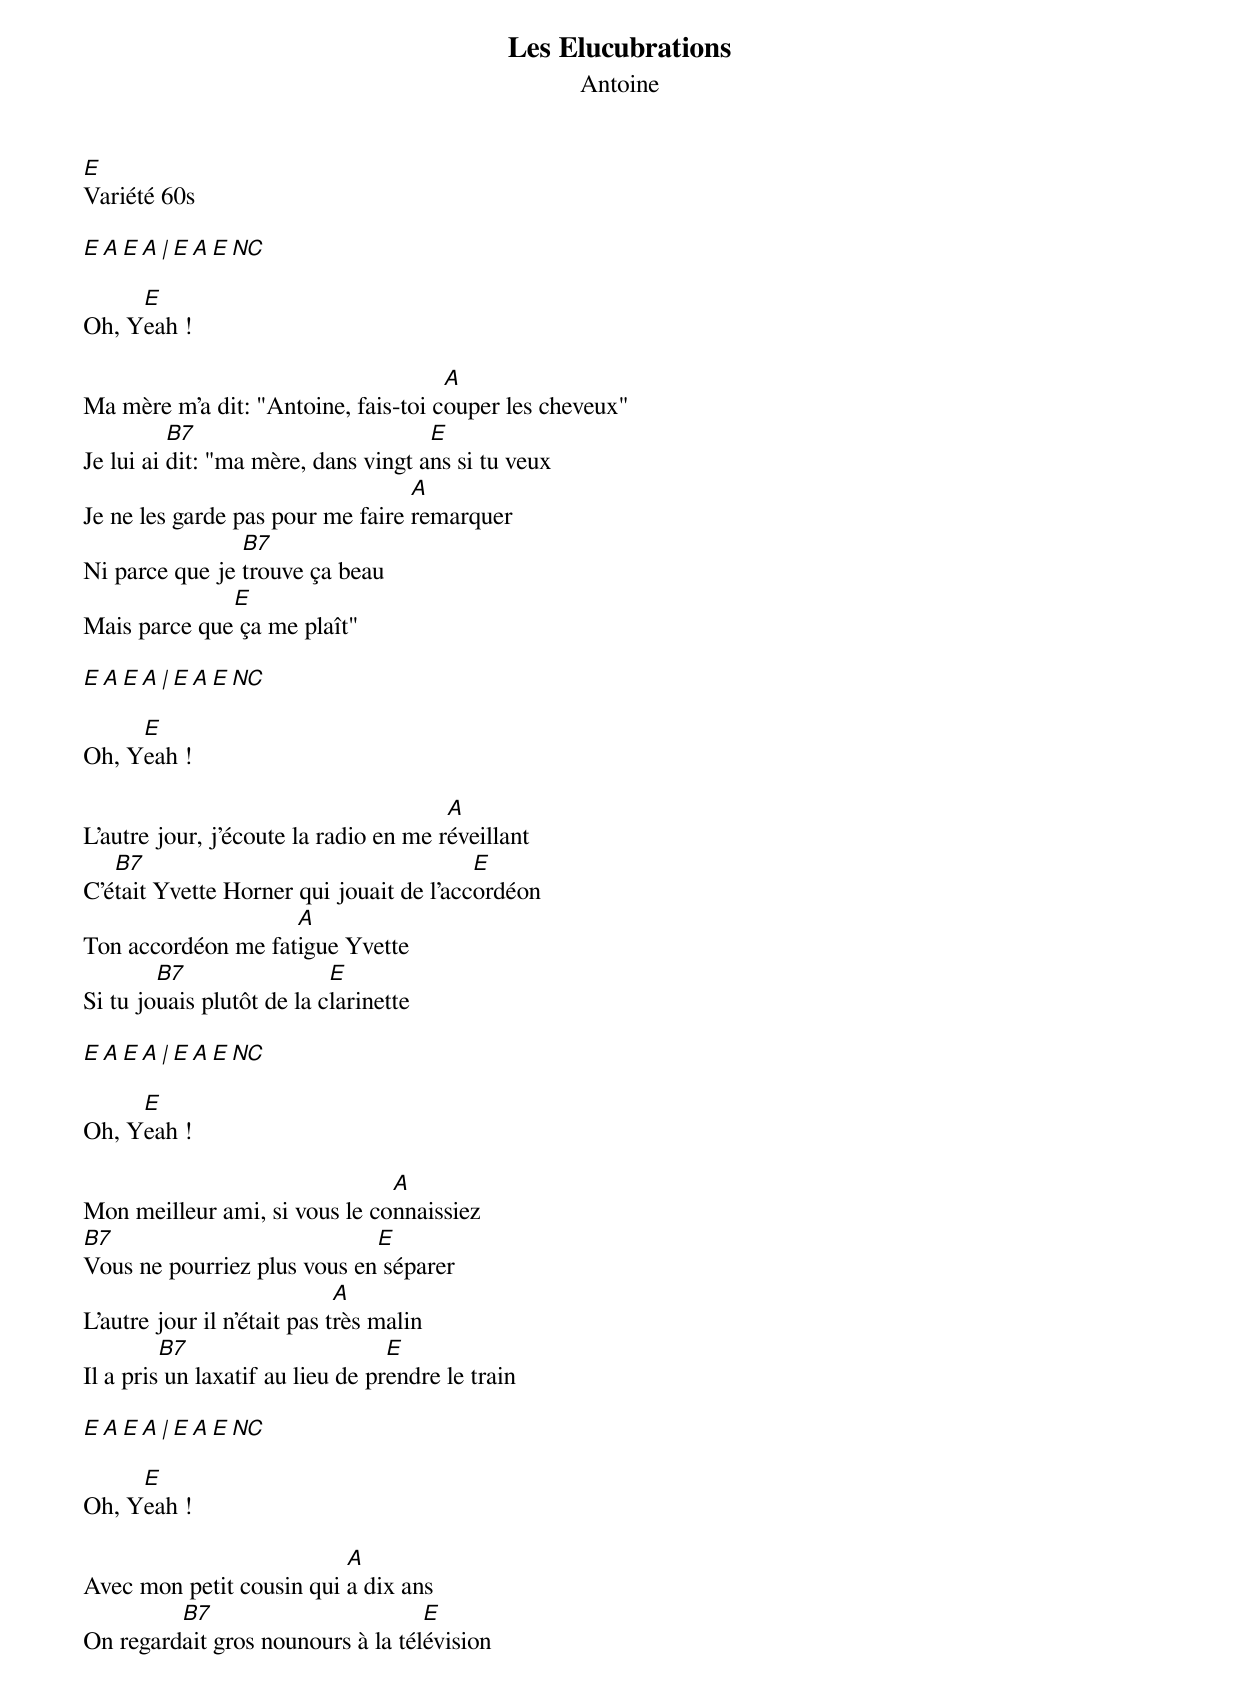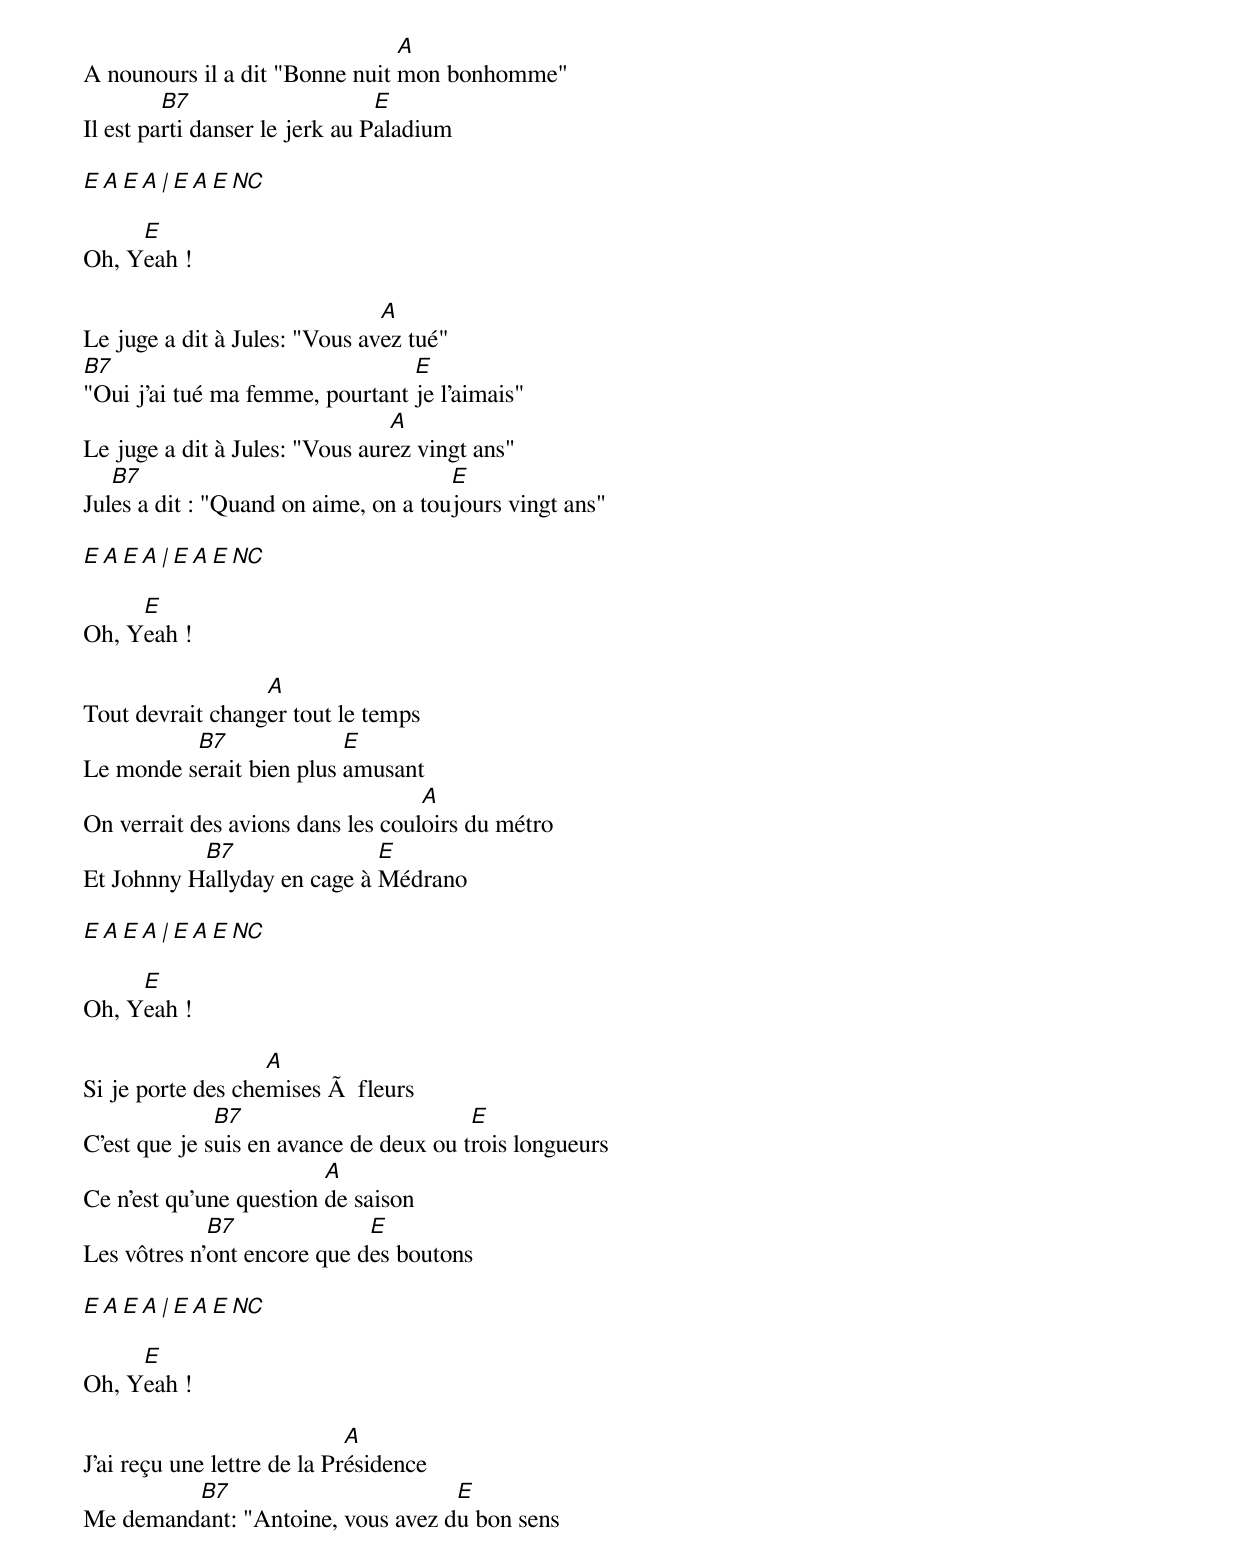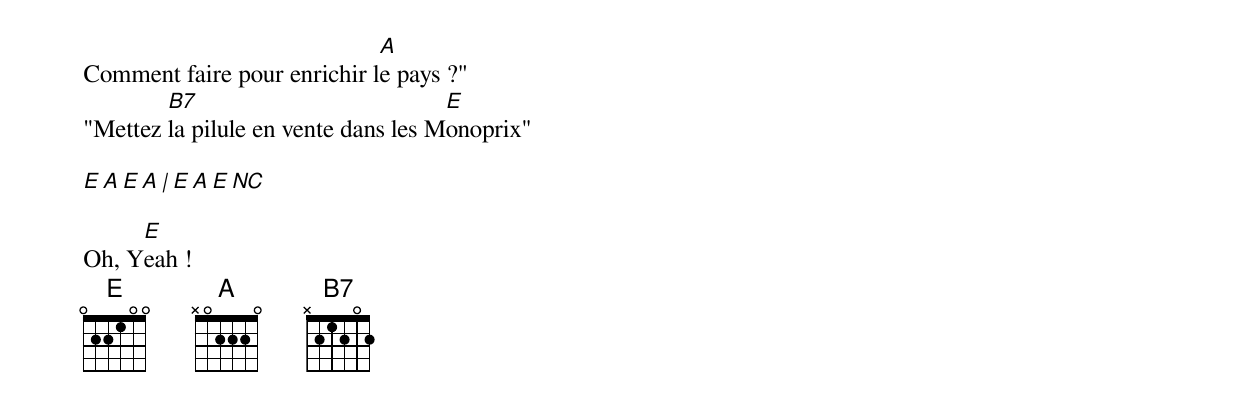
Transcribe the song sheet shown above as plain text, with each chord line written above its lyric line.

Les Elucubrations
Antoine
E
Variété 60s

E   A   E   A   | E   A   E (NC)

     E
Oh, Yeah !

                                     A
Ma mère m'a dit: "Antoine, fais-toi couper les cheveux"
          B7                         E
Je lui ai dit: "ma mère, dans vingt ans si tu veux
                                  A
Je ne les garde pas pour me faire remarquer
                B7
Ni parce que je trouve ça beau
              E
Mais parce que ça me plaît"

E   A   E   A   | E   A   E (NC)

     E
Oh, Yeah !

                                       A
L'autre jour, j'écoute la radio en me réveillant
   B7                                    E
C'était Yvette Horner qui jouait de l'accordéon
                    A
Ton accordéon me fatigue Yvette
        B7                 E
Si tu jouais plutôt de la clarinette

E   A   E   A   | E   A   E (NC)

     E
Oh, Yeah !

                               A
Mon meilleur ami, si vous le connaissiez
B7                           E
Vous ne pourriez plus vous en séparer
                             A
L'autre jour il n'était pas très malin
         B7                       E
Il a pris un laxatif au lieu de prendre le train

E   A   E   A   | E   A   E (NC)

     E
Oh, Yeah !

                          A
Avec mon petit cousin qui a dix ans
         B7                        E
On regardait gros nounours à la télévision
                                A
A nounours il a dit "Bonne nuit mon bonhomme"
         B7                     E
Il est parti danser le jerk au Paladium

E   A   E   A   | E   A   E (NC)

     E
Oh, Yeah !

                               A
Le juge a dit à Jules: "Vous avez tué"
B7                               E
"Oui j'ai tué ma femme, pourtant je l'aimais"
                                A
Le juge a dit à Jules: "Vous aurez vingt ans"
   B7                                 E
Jules a dit : "Quand on aime, on a toujours vingt ans"

E   A   E   A   | E   A   E (NC)

     E
Oh, Yeah !

                  A
Tout devrait changer tout le temps
          B7              E
Le monde serait bien plus amusant
                                   A
On verrait des avions dans les couloirs du métro
           B7                E
Et Johnny Hallyday en cage à Médrano

E   A   E   A   | E   A   E (NC)

     E
Oh, Yeah !

                   A
Si je porte des chemises Ã  fleurs
              B7                        E
C'est que je suis en avance de deux ou trois longueurs
                         A
Ce n'est qu'une question de saison
             B7              E
Les vôtres n'ont encore que des boutons

E   A   E   A   | E   A   E (NC)

     E
Oh, Yeah !

                             A
J'ai reçu une lettre de la Présidence
         B7                        E
Me demandant: "Antoine, vous avez du bon sens
                             A
Comment faire pour enrichir le pays ?"
        B7                           E
"Mettez la pilule en vente dans les Monoprix"

E   A   E   A   | E   A   E (NC)

     E
Oh, Yeah !
